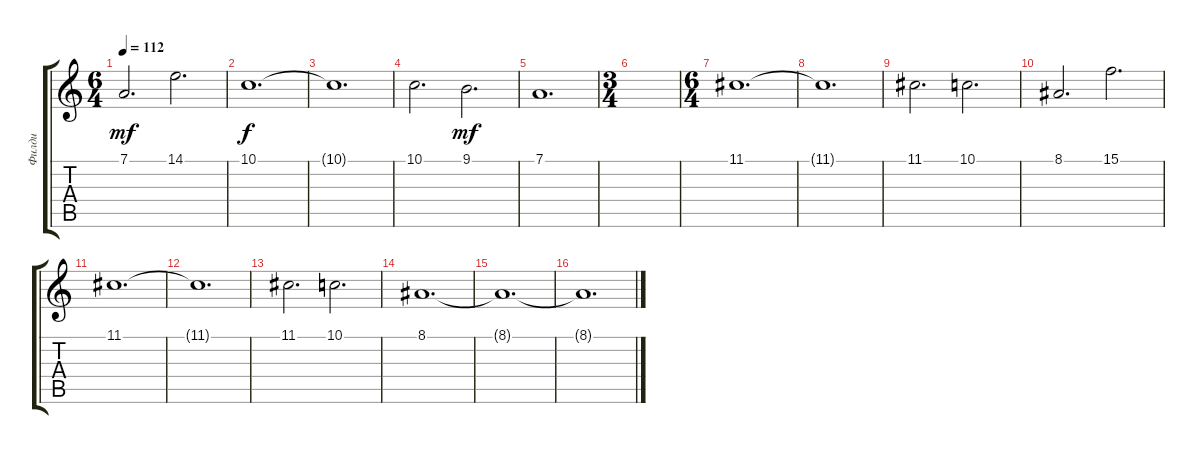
\track ("Филди" "Филди") {instrument tremolostrings}
\staff {score tabs}
\tuning (D4 A3 F3 C3 G2 D2) {hide}
\ts (6 4)
\tempo 112
\clef g2
\ks c
7.1.2{d dy mf} 14.1.2{d} |
10.1.1{d dy f} |
10.1{t}.1{d} |
10.1.2{d} 9.1.2{d dy mf} |
7.1.1{d} |
\ts (3 4)
|
\ts (6 4)
11.1.1{d} |
11.1{t}.1{d} |
11.1.2{d} 10.1.2{d} |
8.1.2{d} 15.1.2{d} |
11.1.1{d} |
11.1{t}.1{d} |
11.1.2{d} 10.1.2{d} |
8.1.1{d volume 0} |
8.1{t}.1{d} |
8.1{t}.1{d}
